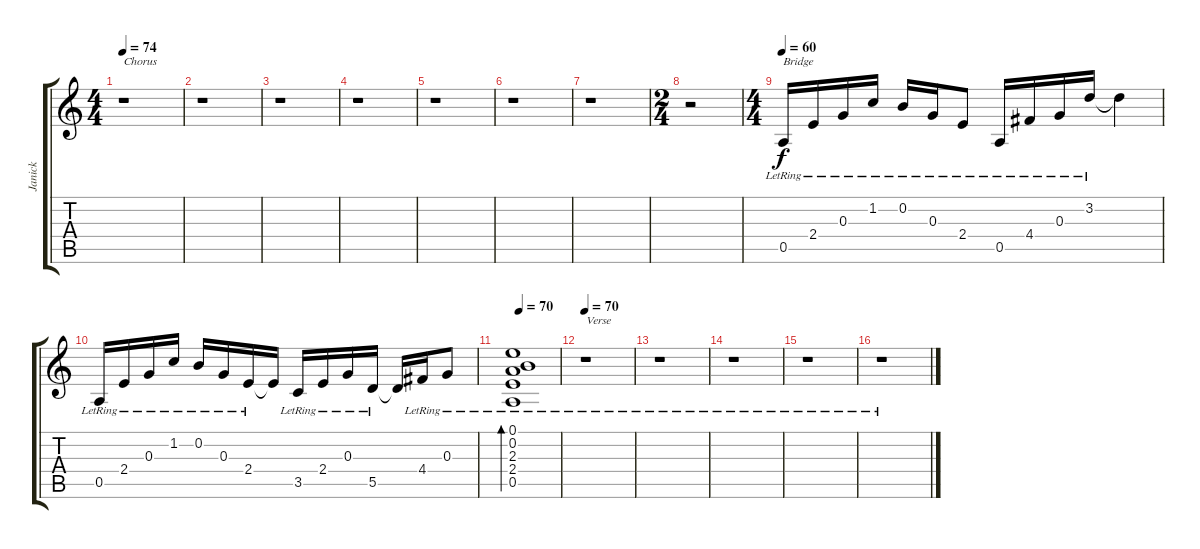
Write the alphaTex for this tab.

\track ("Janick" "Janick") {instrument electricguitarclean}
\staff {score tabs}
\tuning (E4 B3 G3 D3 A2 E2) {hide}
\ts (4 4)
\tempo 74
\clef g2
\ks c
r.1{txt "Chorus" dy f} |
r.1 |
r.1 |
r.1 |
r.1 |
r.1 |
r.1 |
\ts (2 4)
r.2 |
\ts (4 4)
\tempo 67
\tempo 60
0.5{lr}.16{txt "Bridge"} 2.4{lr}.16 0.3{lr}.16 1.2{lr}.16 0.2{lr}.16 0.3{lr}.16 2.4{lr}.8 0.5{lr}.16 4.4{lr}.16 0.3{lr}.16 3.2{lr}.16 3.2{t}.4 |
0.5{lr}.16 2.4{lr}.16 0.3{lr}.16 1.2{lr}.16 0.2{lr}.16 0.3{lr}.16 2.4{lr}.16 2.4{t}.16 3.5{lr}.16 2.4{lr}.16 0.3{lr}.16 5.5{lr}.16 5.5{t}.16 4.4{lr}.16 0.3{lr}.8 |
\tempo 70
(0.1{lr} 0.2{lr} 2.3{lr} 2.4{lr} 0.5{lr}).1{bd 120} |
\tempo 70
r.1{txt "Verse"} |
r.1 |
r.1 |
r.1 |
r.1
